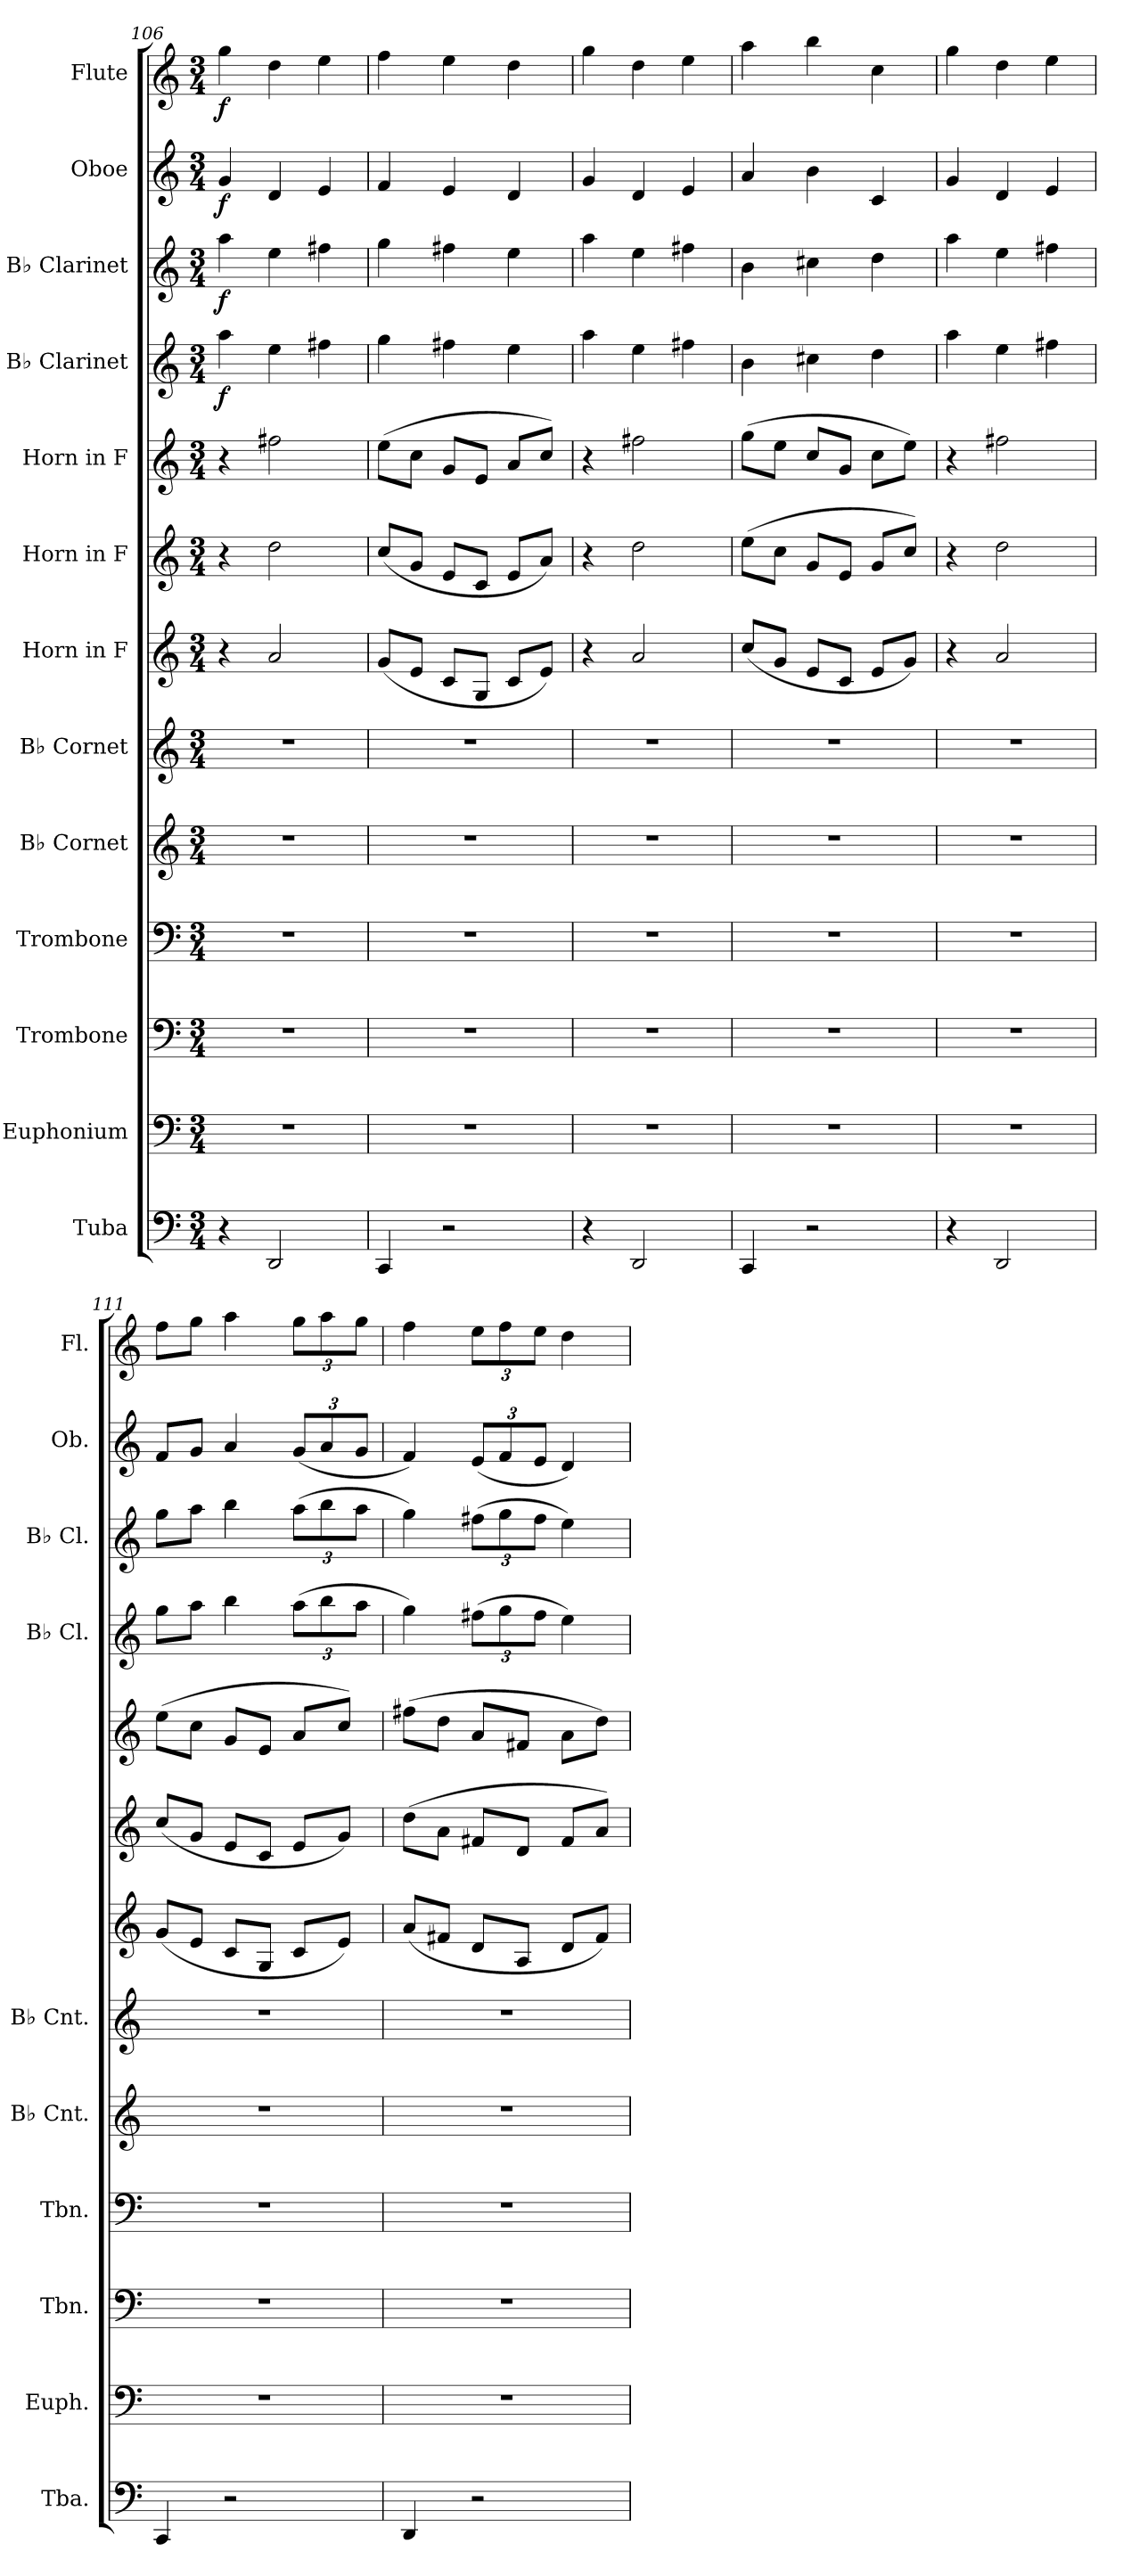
**kern	**kern	**kern	**kern	**kern	**kern	**kern	**kern	**kern	**kern	**dynam	**kern	**dynam	**kern	**dynam	**kern	**dynam
*part13	*part12	*part11	*part10	*part9	*part8	*part7	*part6	*part5	*part4	*part4	*part3	*part3	*part2	*part2	*part1	*part1
*staff13	*staff12	*staff11	*staff10	*staff9	*staff8	*staff7	*staff6	*staff5	*staff4	*staff4	*staff3	*staff3	*staff2	*staff2	*staff1	*staff1
*I"Tuba	*I"Euphonium	*I"Trombone	*I"Trombone	*I"B♭ Cornet	*I"B♭ Cornet	*I"Horn in F	*I"Horn in F	*I"Horn in F	*I"B♭ Clarinet	*	*I"B♭ Clarinet	*	*I"Oboe	*	*I"Flute	*
*I'Tba.	*I'Euph.	*I'Tbn.	*I'Tbn.	*I'B♭ Cnt.	*I'B♭ Cnt.	*	*	*	*I'B♭ Cl.	*	*I'B♭ Cl.	*	*I'Ob.	*	*I'Fl.	*
*clefF4	*clefF4	*clefF4	*clefF4	*clefG2	*clefG2	*clefG2	*clefG2	*clefG2	*clefG2	*	*clefG2	*	*clefG2	*	*clefG2	*
*	*	*	*	*ITrd1c2	*ITrd1c2	*ITrd4c7	*ITrd4c7	*ITrd4c7	*ITrd1c2	*	*ITrd1c2	*	*	*	*	*
*k[]	*k[]	*k[]	*k[]	*k[b-e-]	*k[b-e-]	*k[b-]	*k[b-]	*k[b-]	*k[b-e-]	*	*k[b-e-]	*	*k[]	*	*k[]	*
*M3/4	*M3/4	*M3/4	*M3/4	*M3/4	*M3/4	*M3/4	*M3/4	*M3/4	*M3/4	*	*M3/4	*	*M3/4	*	*M3/4	*
=106	=106	=106	=106	=106	=106	=106	=106	=106	=106	=106	=106	=106	=106	=106	=106	=106
!	!	!	!	!	!	!	!	!	!	!LO:DY:b	!	!LO:DY:b	!	!LO:DY:b	!	!LO:DY:b
4r	2.r	2.r	2.r	2.r	2.r	4r	4r	4r	4gg\	f	4gg\	f	4g/	f	4gg\	f
2DD/	.	.	.	.	.	2d/	2g\	2bn\	4dd\	.	4dd\	.	4d/	.	4dd\	.
.	.	.	.	.	.	.	.	.	4een\	.	4een\	.	4e/	.	4ee\	.
=107	=107	=107	=107	=107	=107	=107	=107	=107	=107	=107	=107	=107	=107	=107	=107	=107
4CC/	2.r	2.r	2.r	2.r	2.r	(8c/L	(8f/L	(8a\L	4ff\	.	4ff\	.	4f/	.	4ff\	.
.	.	.	.	.	.	8A/J	8c/J	8f\J	.	.	.	.	.	.	.	.
2r	.	.	.	.	.	8F/L	8A/L	8c/L	4een\	.	4een\	.	4e/	.	4ee\	.
.	.	.	.	.	.	8C/J	8F/J	8A/J	.	.	.	.	.	.	.	.
.	.	.	.	.	.	8F/L	8A/L	8d/L	4dd\	.	4dd\	.	4d/	.	4dd\	.
.	.	.	.	.	.	8A/J)	8d/J)	8f/J)	.	.	.	.	.	.	.	.
=108	=108	=108	=108	=108	=108	=108	=108	=108	=108	=108	=108	=108	=108	=108	=108	=108
4r	2.r	2.r	2.r	2.r	2.r	4r	4r	4r	4gg\	.	4gg\	.	4g/	.	4gg\	.
2DD/	.	.	.	.	.	2d/	2g\	2bn\	4dd\	.	4dd\	.	4d/	.	4dd\	.
.	.	.	.	.	.	.	.	.	4een\	.	4een\	.	4e/	.	4ee\	.
=109	=109	=109	=109	=109	=109	=109	=109	=109	=109	=109	=109	=109	=109	=109	=109	=109
4CC/	2.r	2.r	2.r	2.r	2.r	(8f/L	(8a\L	(8cc\L	4a\	.	4a\	.	4a/	.	4aa\	.
.	.	.	.	.	.	8c/J	8f\J	8a\J	.	.	.	.	.	.	.	.
2r	.	.	.	.	.	8A/L	8c/L	8f/L	4bn\	.	4bn\	.	4b\	.	4bb\	.
.	.	.	.	.	.	8F/J	8A/J	8c/J	.	.	.	.	.	.	.	.
.	.	.	.	.	.	8A/L	8c/L	8f\L	4cc\	.	4cc\	.	4c/	.	4cc\	.
.	.	.	.	.	.	8c/J)	8f/J)	8a\J)	.	.	.	.	.	.	.	.
!!LO:PB:g=z
=110	=110	=110	=110	=110	=110	=110	=110	=110	=110	=110	=110	=110	=110	=110	=110	=110
4r	2.r	2.r	2.r	2.r	2.r	4r	4r	4r	4gg\	.	4gg\	.	4g/	.	4gg\	.
2DD/	.	.	.	.	.	2d/	2g\	2bn\	4dd\	.	4dd\	.	4d/	.	4dd\	.
.	.	.	.	.	.	.	.	.	4een\	.	4een\	.	4e/	.	4ee\	.
=111	=111	=111	=111	=111	=111	=111	=111	=111	=111	=111	=111	=111	=111	=111	=111	=111
4CC/	2.r	2.r	2.r	2.r	2.r	(8c/L	(8f/L	(8a\L	8ff\L	.	8ff\L	.	8f/L	.	8ff\L	.
.	.	.	.	.	.	8A/J	8c/J	8f\J	8gg\J	.	8gg\J	.	8g/J	.	8gg\J	.
2r	.	.	.	.	.	8F/L	8A/L	8c/L	4aa\	.	4aa\	.	4a/	.	4aa\	.
.	.	.	.	.	.	8C/J	8F/J	8A/J	.	.	.	.	.	.	.	.
*	*	*	*	*	*	*	*	*	*Xbrackettup	*	*Xbrackettup	*	*Xbrackettup	*	*Xbrackettup	*
.	.	.	.	.	.	8F/L	8A/L	8d/L	(12gg\L	.	(12gg\L	.	(12g/L	.	12gg\L	.
.	.	.	.	.	.	.	.	.	12aa\	.	12aa\	.	12a/	.	12aa\	.
.	.	.	.	.	.	8A/J)	8c/J)	8f/J)	.	.	.	.	.	.	.	.
.	.	.	.	.	.	.	.	.	12gg\J	.	12gg\J	.	12g/J	.	12gg\J	.
=112	=112	=112	=112	=112	=112	=112	=112	=112	=112	=112	=112	=112	=112	=112	=112	=112
4DD/	2.r	2.r	2.r	2.r	2.r	(8d/L	(8g\L	(8bn\L	4ff\)	.	4ff\)	.	4f/)	.	4ff\	.
.	.	.	.	.	.	8Bn/J	8d\J	8g\J	.	.	.	.	.	.	.	.
2r	.	.	.	.	.	8G/L	8Bn/L	8d/L	(12een\L	.	(12een\L	.	(12e/L	.	12ee\L	.
.	.	.	.	.	.	.	.	.	12ff\	.	12ff\	.	12f/	.	12ff\	.
.	.	.	.	.	.	8D/J	8G/J	8Bn/J	.	.	.	.	.	.	.	.
.	.	.	.	.	.	.	.	.	12ee\J	.	12ee\J	.	12e/J	.	12ee\J	.
.	.	.	.	.	.	8G/L	8B/L	8d\L	4dd\)	.	4dd\)	.	4d/)	.	4dd\	.
.	.	.	.	.	.	8B/J)	8d/J)	8g\J)	.	.	.	.	.	.	.	.
=	=	=	=	=	=	=	=	=	=	=	=	=	=	=	=	=
*-	*-	*-	*-	*-	*-	*-	*-	*-	*-	*-	*-	*-	*-	*-	*-	*-
